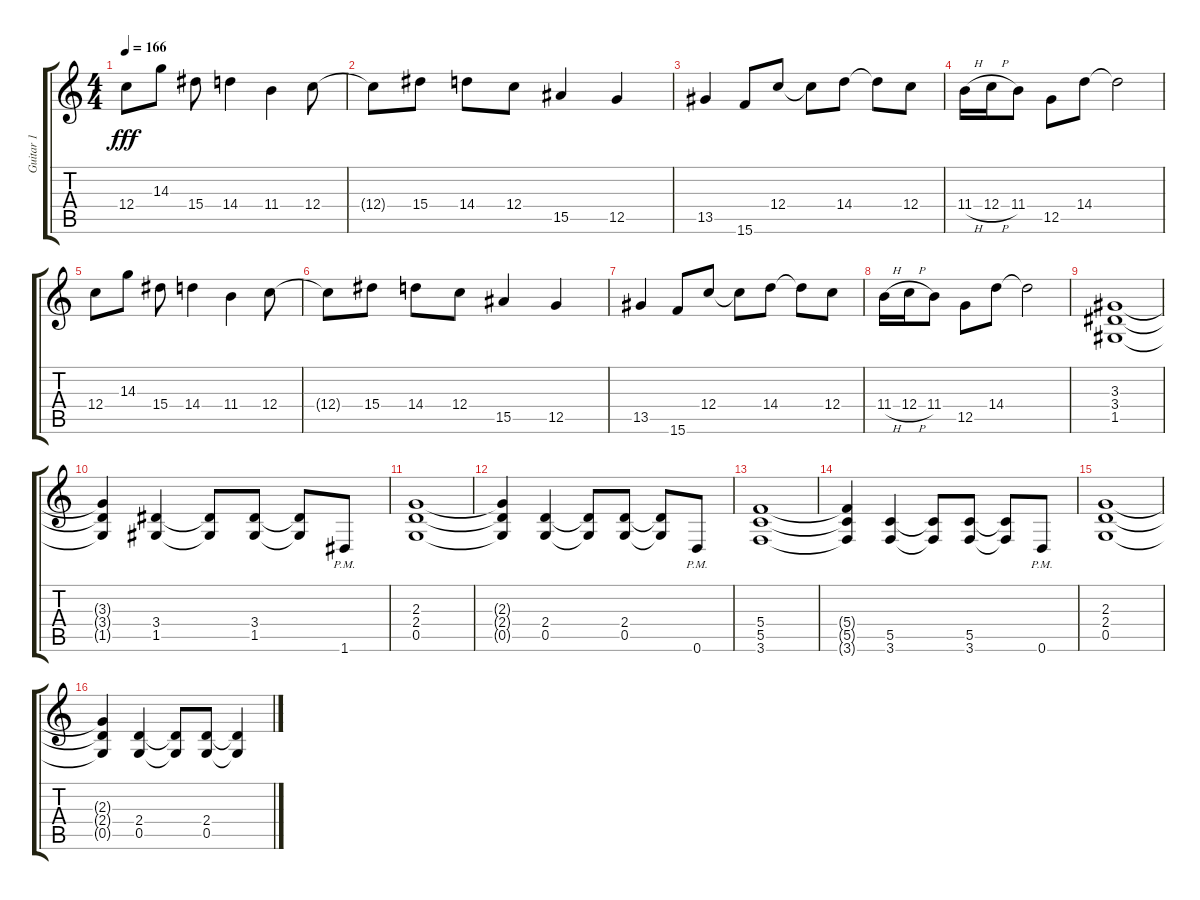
\track ("Guitar 1" "Guitar 1") {instrument distortionguitar}
\staff {score tabs}
\tuning (D4 A3 F3 C3 G2 D2) {hide}
\ts (4 4)
\tempo 166
\clef g2
\ks c
12.4.8{dy fff} 14.3.8 15.4.8 14.4.4 11.4.4 12.4.8 |
12.4{t}.8 15.4.8 14.4.8 12.4.8 15.5.4 12.5.4 |
13.5.4 15.6.8 12.4.8 12.4{t}.8 14.4.8 14.4{t}.8 12.4.8 |
11.4{h}.16 12.4{h}.16 11.4.8 12.5.8 14.4.8 14.4{t}.2 |
12.4.8 14.3.8 15.4.8 14.4.4 11.4.4 12.4.8 |
12.4{t}.8 15.4.8 14.4.8 12.4.8 15.5.4 12.5.4 |
13.5.4 15.6.8 12.4.8 12.4{t}.8 14.4.8 14.4{t}.8 12.4.8 |
11.4{h}.16 12.4{h}.16 11.4.8 12.5.8 14.4.8 14.4{t}.2 |
(3.3 3.4 1.5).1{volume 8} |
(3.3{t} 3.4{t} 1.5{t}).4 (3.4 1.5).4 (3.4{t} 1.5{t}).8 (3.4 1.5).8 (3.4{t} 1.5{t}).8 1.6{pm}.8 |
(2.3 2.4 0.5).1 |
(2.3{t} 2.4{t} 0.5{t}).4 (2.4 0.5).4 (2.4{t} 0.5{t}).8 (2.4 0.5).8 (2.4{t} 0.5{t}).8 0.6{pm}.8 |
(5.4 5.5 3.6).1 |
(5.4{t} 5.5{t} 3.6{t}).4 (5.5 3.6).4 (5.5{t} 3.6{t}).8 (5.5 3.6).8 (5.5{t} 3.6{t}).8 0.6{pm}.8 |
(2.3 2.4 0.5).1 |
(2.3{t} 2.4{t} 0.5{t}).4 (2.4 0.5).4 (2.4{t} 0.5{t}).8 (2.4 0.5).8 (2.4{t} 0.5{t}).4
